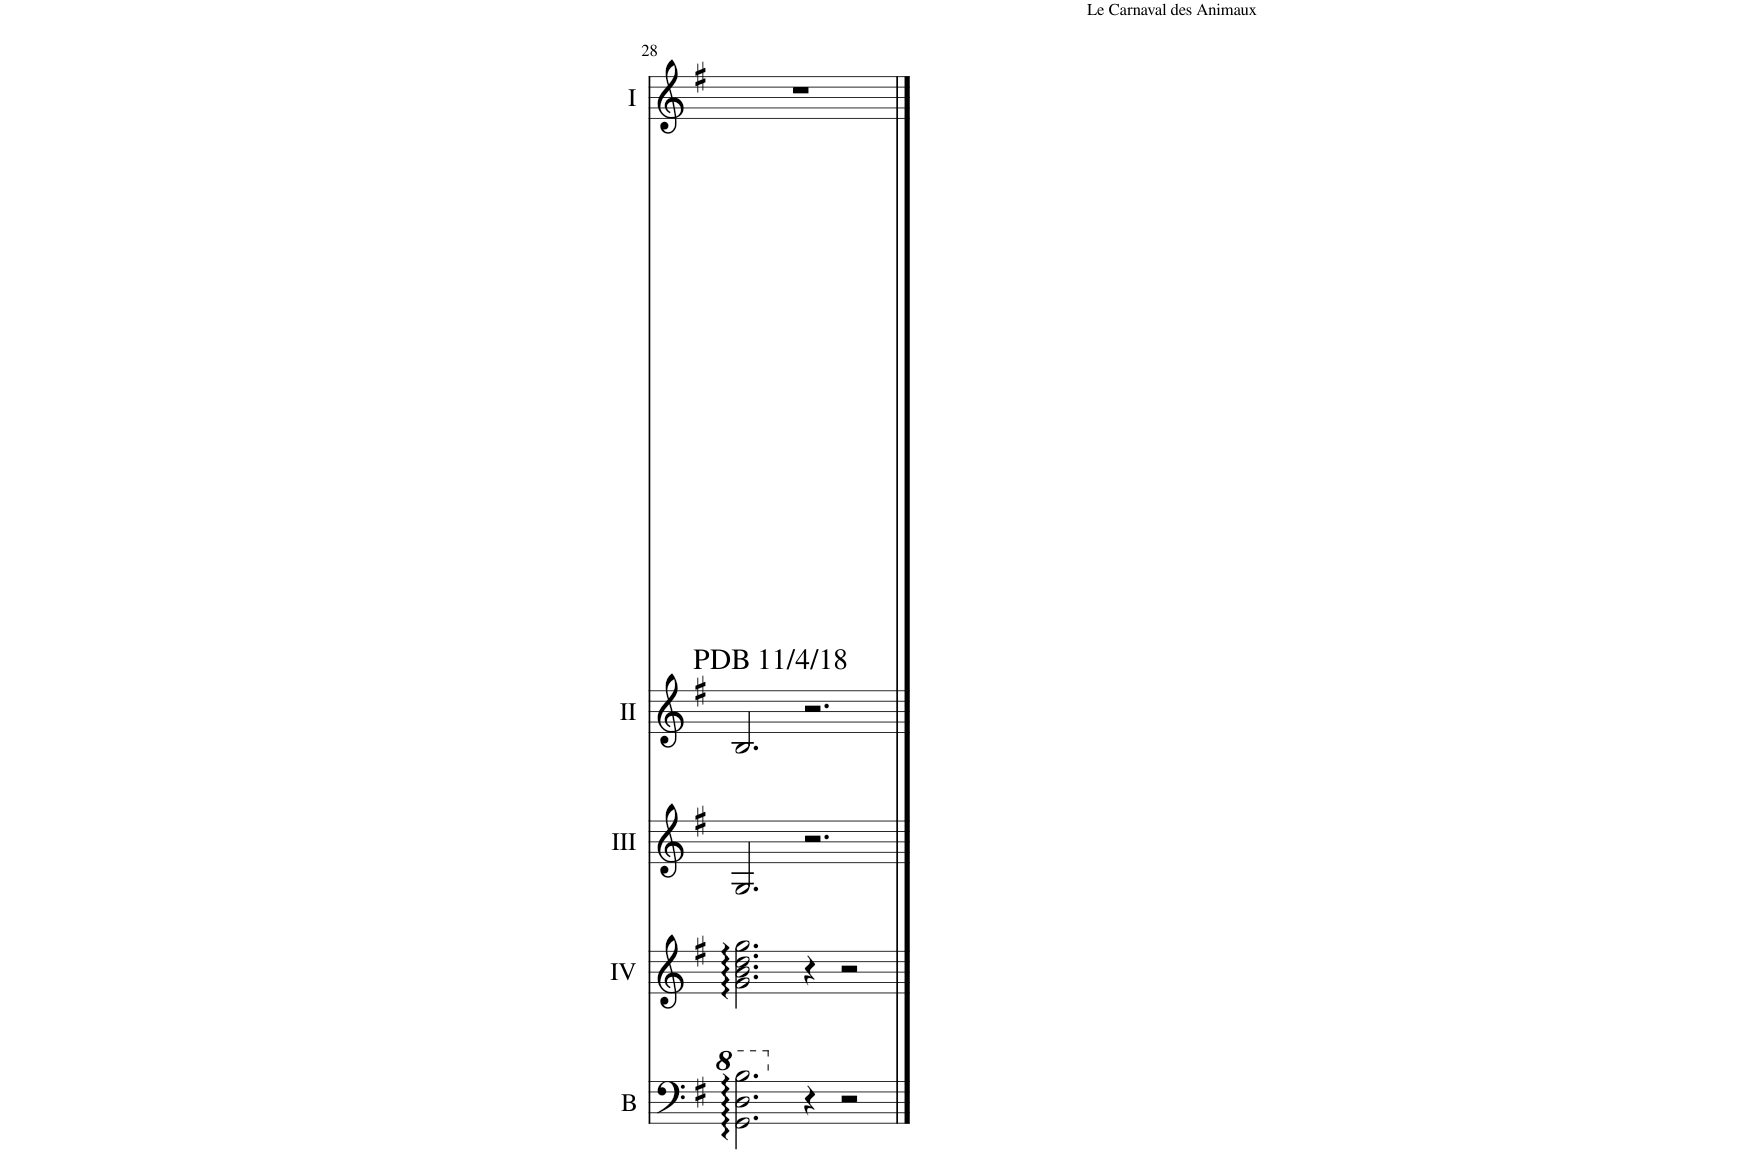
**kern	**kern	**kern	**kern	**kern
*part5	*part4	*part3	*part2	*part1
*staff5	*staff4	*staff3	*staff2	*staff1
*I"Basson	*I"Acc. 4	*I"Acc. 3	*I"Acc. 2	*I"Acc. 1
*I'B	*	*	*	*
!!LO:PB:g=z
*clefF4	*clefG2	*clefG2	*clefG2	*clefG2
*Trd7c12	*	*Trd7c12	*	*Trd7c12
*k[f#]	*k[f#]	*k[f#]	*k[f#]	*k[f#]
*M6/4	*M6/4	*M6/4	*M6/4	*M6/4
=28	=28	=28	=28	=28
!	!	!	!	!LO:TX:b:t=PDB 11/4/18
!	!	!	!	!LO:TX:b:t=For more arrangements, check out www.de-bra.nl/arrangements.html
2.G\ 2.d\ 2.b\	2.g\ 2.b\ 2.dd\ 2.gg\	2.G/	2.B/	1.r
4r	4r	2.r	2.r	.
2r	2r	.	.	.
==	==	==	==	==
*-	*-	*-	*-	*-
